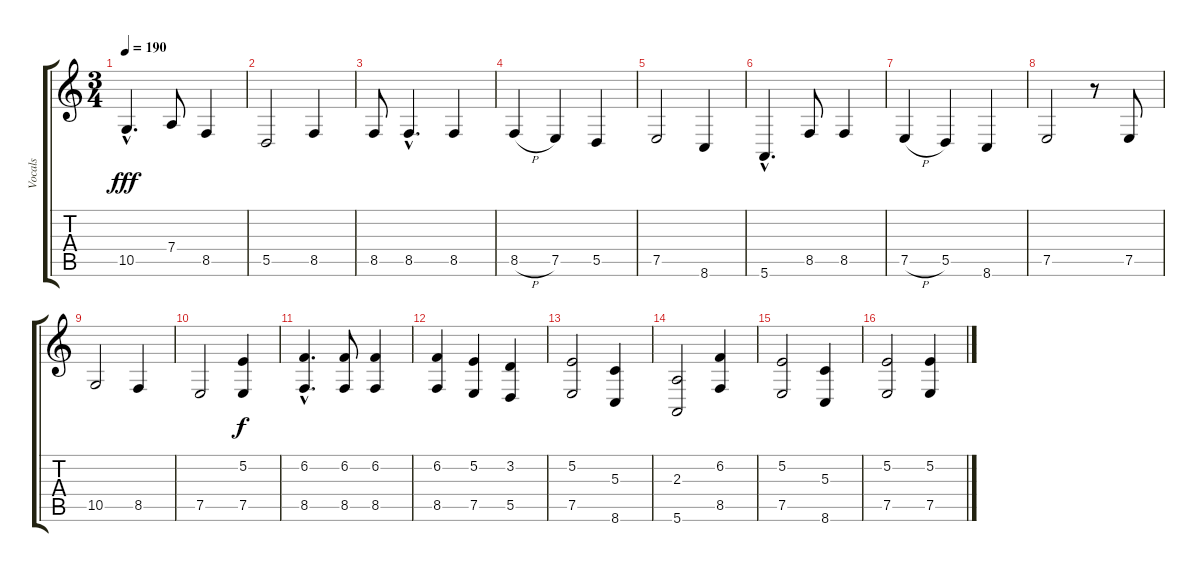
\track ("Vocals" "Vocals") {instrument tenorsax}
\staff {score tabs}
\tuning (E4 B3 G3 D3 A2 E2) {hide}
\ts (3 4)
\tempo 190
\clef g2
\ks c
10.5{hac}.4{d dy fff} 7.4.8 8.5.4 |
5.5.2 8.5.4 |
8.5.8 8.5{hac}.4{d} 8.5.4 |
8.5{h}.4 7.5.4 5.5.4 |
7.5.2 8.6.4 |
5.6{hac}.4{d} 8.5.8 8.5.4 |
7.5{h}.4 5.5.4 8.6.4 |
7.5.2 r.8 7.5.8 |
10.5.2 8.5.4 |
7.5.2 (5.2 7.5).4{dy f} |
(6.2{hac} 8.5{hac}).4{d} (6.2 8.5).8 (6.2 8.5).4 |
(6.2 8.5).4 (5.2 7.5).4 (3.2 5.5).4 |
(5.2 7.5).2 (5.3 8.6).4 |
(2.3 5.6).2 (6.2 8.5).4 |
(5.2 7.5).2 (5.3 8.6).4 |
(5.2 7.5).2 (5.2 7.5).4
